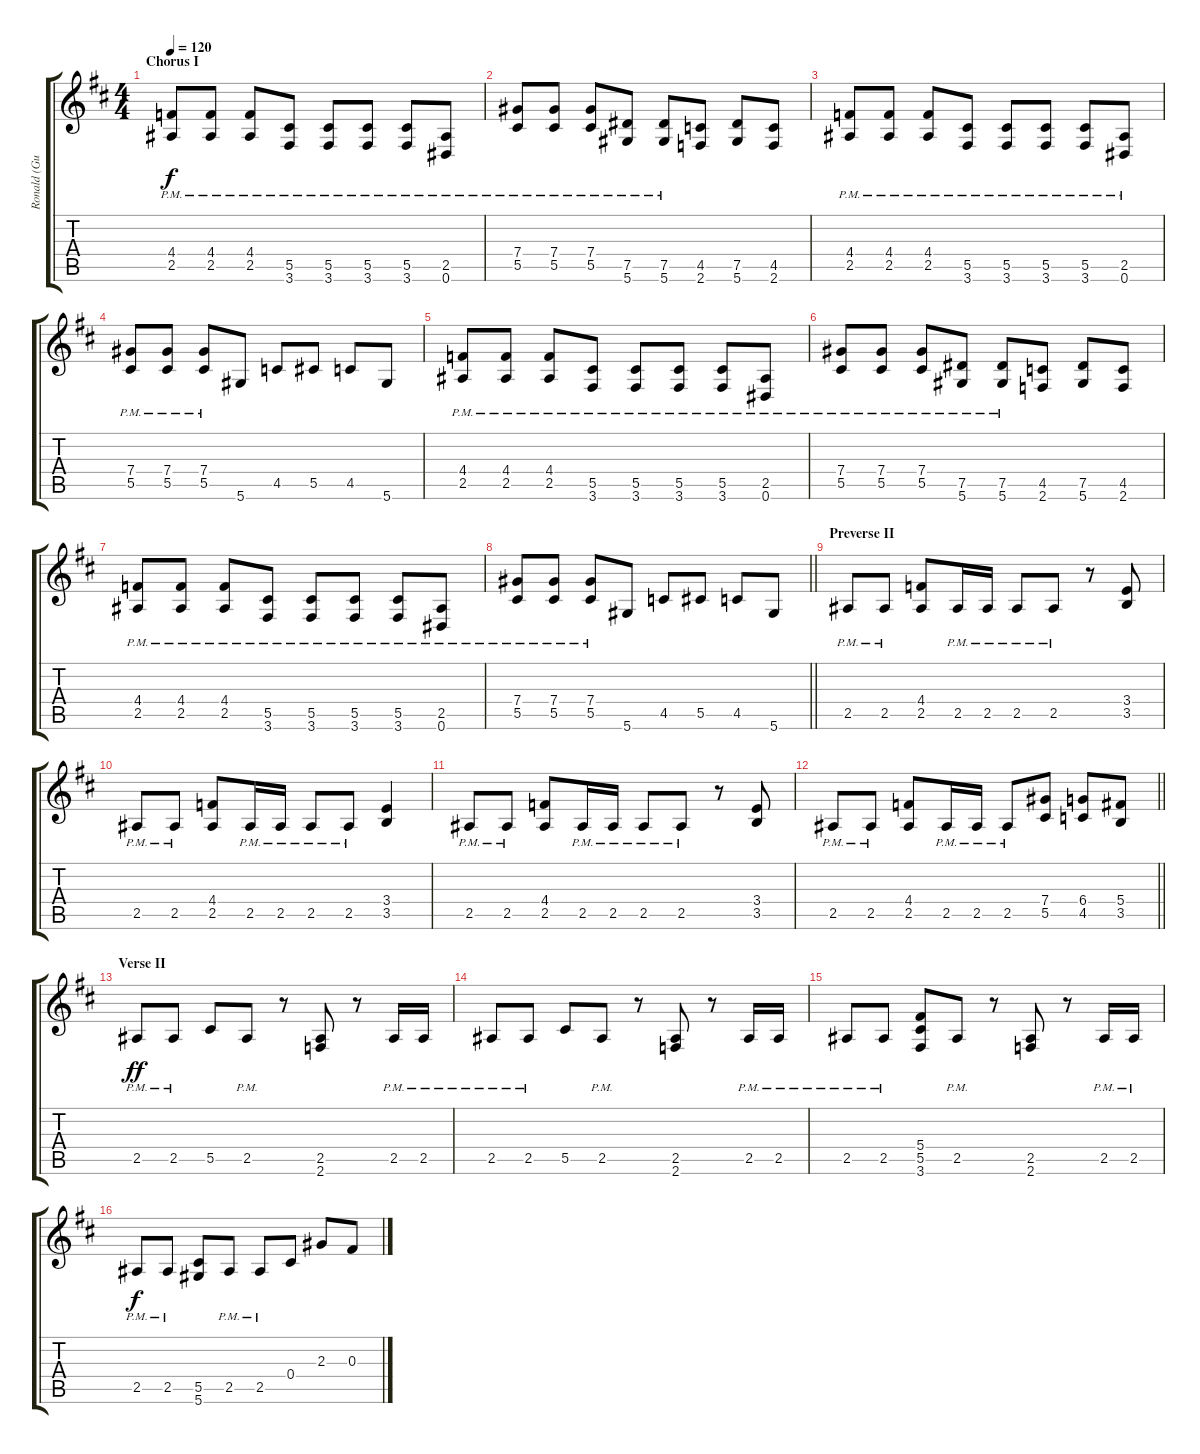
\track ("Ronald (Guitar)" "Ronald (Gu") {instrument distortionguitar}
\staff {score tabs}
\tuning (Eb4 Bb3 Gb3 Db3 Ab2 Eb2) {hide}
\ts (4 4)
\section ("" "Chorus I")
\tempo 120
\clef g2
\ks bminor
(4.4{pm} 2.5{pm}).8{dy f} (4.4{pm} 2.5{pm}).8 (4.4{pm} 2.5{pm}).8 (5.5{pm} 3.6{pm}).8 (5.5{pm} 3.6{pm}).8 (5.5{pm} 3.6{pm}).8 (5.5{pm} 3.6{pm}).8 (2.5{pm} 0.6{pm}).8 |
(7.4{pm} 5.5{pm}).8 (7.4{pm} 5.5{pm}).8 (7.4{pm} 5.5{pm}).8 (7.5{pm} 5.6{pm}).8 (7.5{pm} 5.6{pm}).8 (4.5 2.6).8 (7.5 5.6).8 (4.5 2.6).8 |
(4.4{pm} 2.5{pm}).8 (4.4{pm} 2.5{pm}).8 (4.4{pm} 2.5{pm}).8 (5.5{pm} 3.6{pm}).8 (5.5{pm} 3.6{pm}).8 (5.5{pm} 3.6{pm}).8 (5.5{pm} 3.6{pm}).8 (2.5{pm} 0.6{pm}).8 |
(7.4{pm} 5.5{pm}).8 (7.4{pm} 5.5{pm}).8 (7.4{pm} 5.5{pm}).8 5.6.8 4.5.8 5.5.8 4.5.8 5.6.8 |
(4.4{pm} 2.5{pm}).8 (4.4{pm} 2.5{pm}).8 (4.4{pm} 2.5{pm}).8 (5.5{pm} 3.6{pm}).8 (5.5{pm} 3.6{pm}).8 (5.5{pm} 3.6{pm}).8 (5.5{pm} 3.6{pm}).8 (2.5{pm} 0.6{pm}).8 |
(7.4{pm} 5.5{pm}).8 (7.4{pm} 5.5{pm}).8 (7.4{pm} 5.5{pm}).8 (7.5{pm} 5.6{pm}).8 (7.5{pm} 5.6{pm}).8 (4.5 2.6).8 (7.5 5.6).8 (4.5 2.6).8 |
(4.4{pm} 2.5{pm}).8 (4.4{pm} 2.5{pm}).8 (4.4{pm} 2.5{pm}).8 (5.5{pm} 3.6{pm}).8 (5.5{pm} 3.6{pm}).8 (5.5{pm} 3.6{pm}).8 (5.5{pm} 3.6{pm}).8 (2.5{pm} 0.6{pm}).8 |
\barLineRight lightlight
(7.4{pm} 5.5{pm}).8 (7.4{pm} 5.5{pm}).8 (7.4{pm} 5.5{pm}).8 5.6.8 4.5.8 5.5.8 4.5.8 5.6.8 |
\section ("" "Preverse II")
2.5{pm}.8 2.5{pm}.8 (4.4 2.5).8 2.5{pm}.16 2.5{pm}.16 2.5{pm}.8 2.5{pm}.8 r.8 (3.4 3.5).8 |
2.5{pm}.8 2.5{pm}.8 (4.4 2.5).8 2.5{pm}.16 2.5{pm}.16 2.5{pm}.8 2.5{pm}.8 (3.4 3.5).4 |
2.5{pm}.8 2.5{pm}.8 (4.4 2.5).8 2.5{pm}.16 2.5{pm}.16 2.5{pm}.8 2.5{pm}.8 r.8 (3.4 3.5).8 |
\barLineRight lightlight
2.5{pm}.8 2.5{pm}.8 (4.4 2.5).8 2.5{pm}.16 2.5{pm}.16 2.5{pm}.8 (7.4 5.5).8 (6.4 4.5).8 (5.4 3.5).8 |
\section ("" "Verse II")
2.5{pm}.8{dy ff} 2.5{pm}.8 5.5.8 2.5{pm}.8 r.8 (2.5 2.6).8 r.8 2.5{pm}.16 2.5{pm}.16 |
2.5{pm}.8 2.5{pm}.8 5.5.8 2.5{pm}.8 r.8 (2.5 2.6).8 r.8 2.5{pm}.16 2.5{pm}.16 |
2.5{pm}.8 2.5{pm}.8 (5.4 5.5 3.6).8 2.5{pm}.8 r.8 (2.5 2.6).8 r.8 2.5{pm}.16 2.5{pm}.16 |
2.5{pm}.8{dy f} 2.5{pm}.8 (5.5 5.6).8 2.5{pm}.8 2.5{pm}.8 0.4.8 2.3.8 0.3.8
